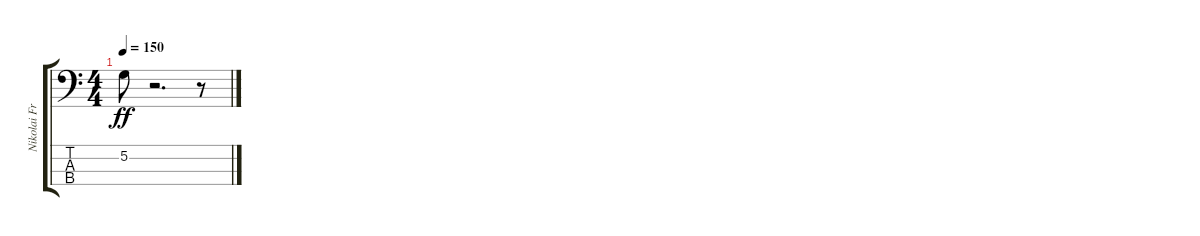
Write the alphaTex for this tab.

\track ("Nikolai Fraiture" "Nikolai Fr") {instrument electricbasspick}
\staff {score tabs}
\tuning (G2 D2 A1 E1) {hide}
\ts (4 4)
\tempo 150
\clef f4
\ks c
5.2.8{dy ff} r.2{d} r.8
